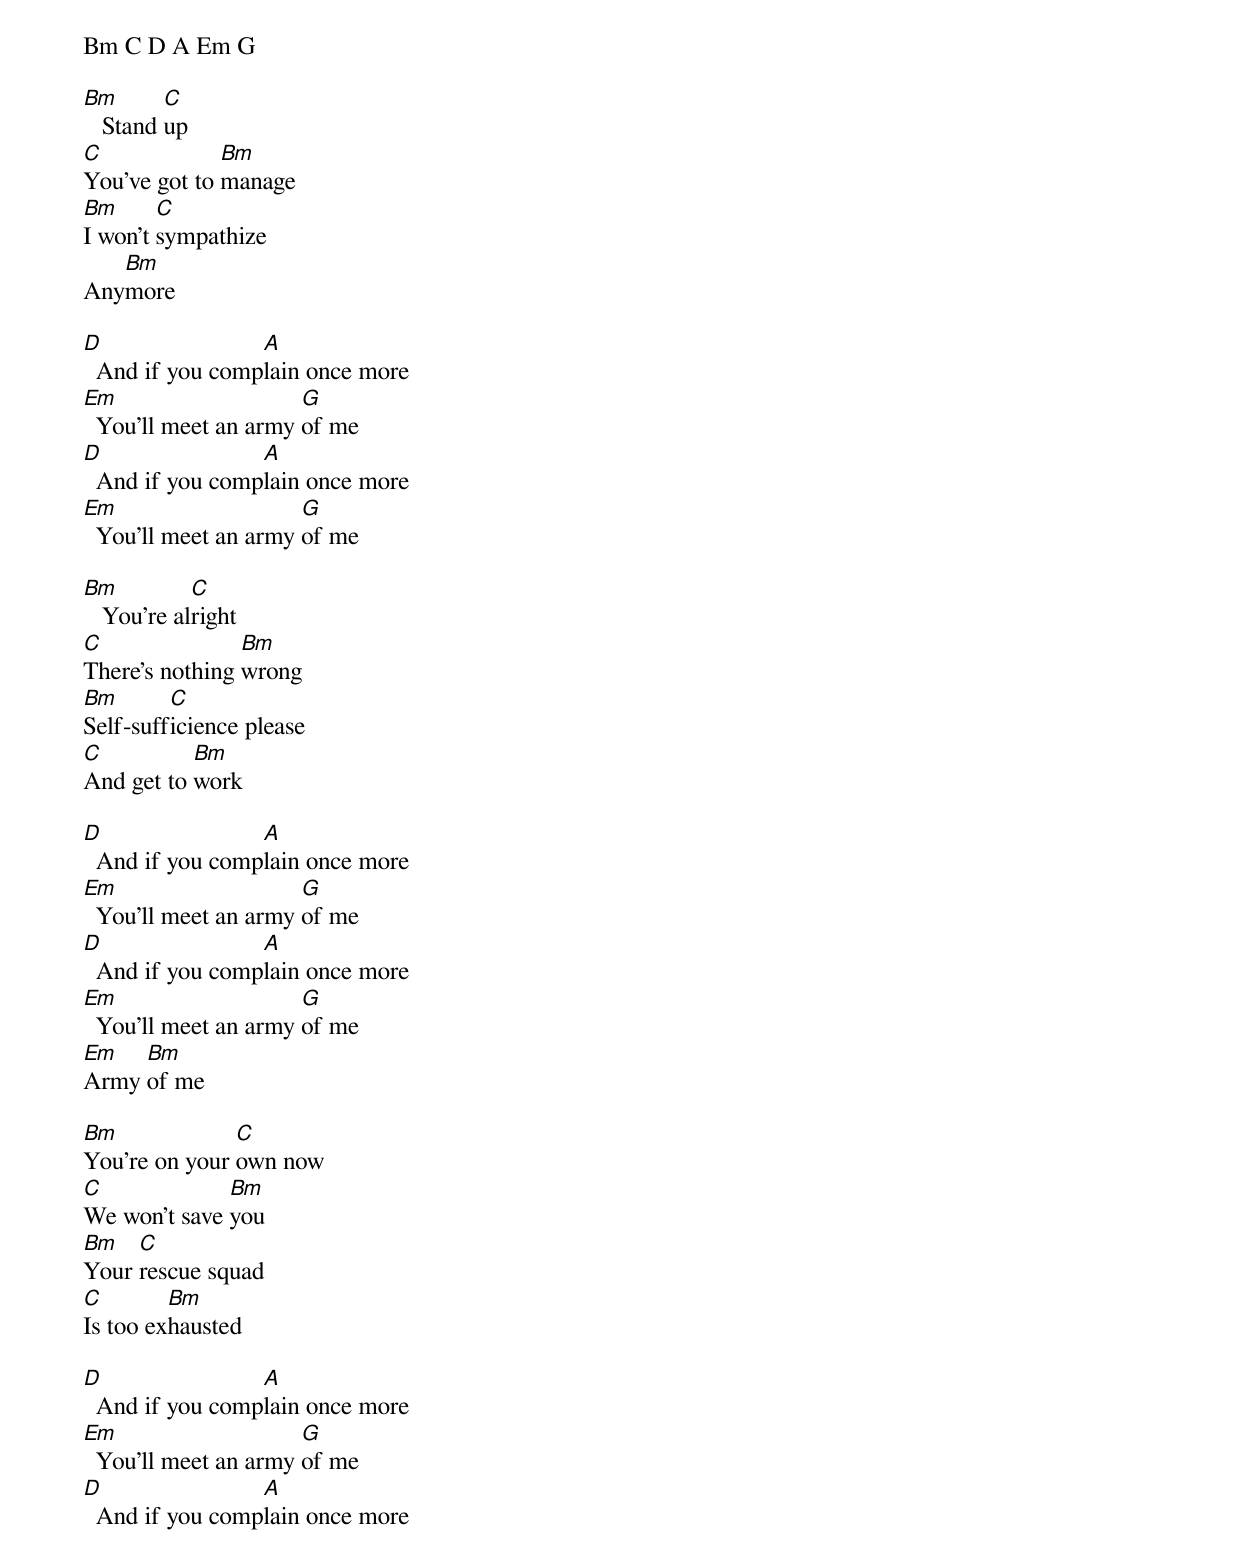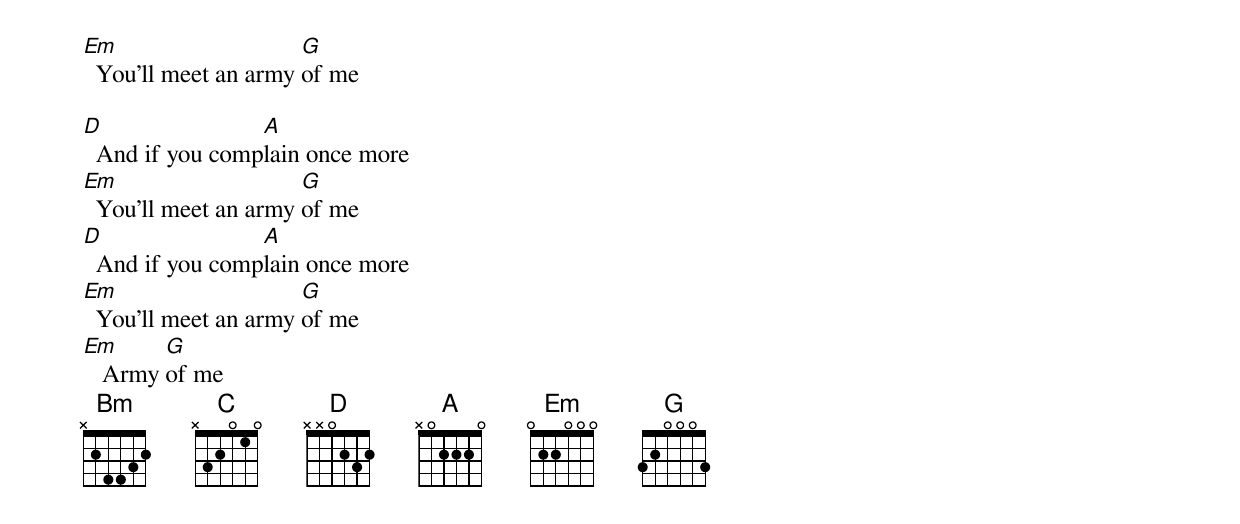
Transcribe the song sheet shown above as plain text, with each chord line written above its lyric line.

Bm C D A Em G

Bm       C
   Stand up
C             Bm
You've got to manage
Bm      C
I won't sympathize
   Bm
Anymore

D                A
  And if you complain once more
Em                    G
  You'll meet an army of me
D                A
  And if you complain once more
Em                    G
  You'll meet an army of me

Bm          C
   You're alright
C               Bm
There's nothing wrong
Bm       C
Self-sufficience please
C          Bm
And get to work

D                A
  And if you complain once more
Em                    G
  You'll meet an army of me
D                A
  And if you complain once more
Em                    G
  You'll meet an army of me
Em   Bm
Army of me

Bm             C
You're on your own now
C             Bm
We won't save you
Bm   C
Your rescue squad
C        Bm
Is too exhausted

D                A
  And if you complain once more
Em                    G
  You'll meet an army of me
D                A
  And if you complain once more
Em                    G
  You'll meet an army of me

D                A
  And if you complain once more
Em                    G
  You'll meet an army of me
D                A
  And if you complain once more
Em                    G
  You'll meet an army of me
Em      G
   Army of me
